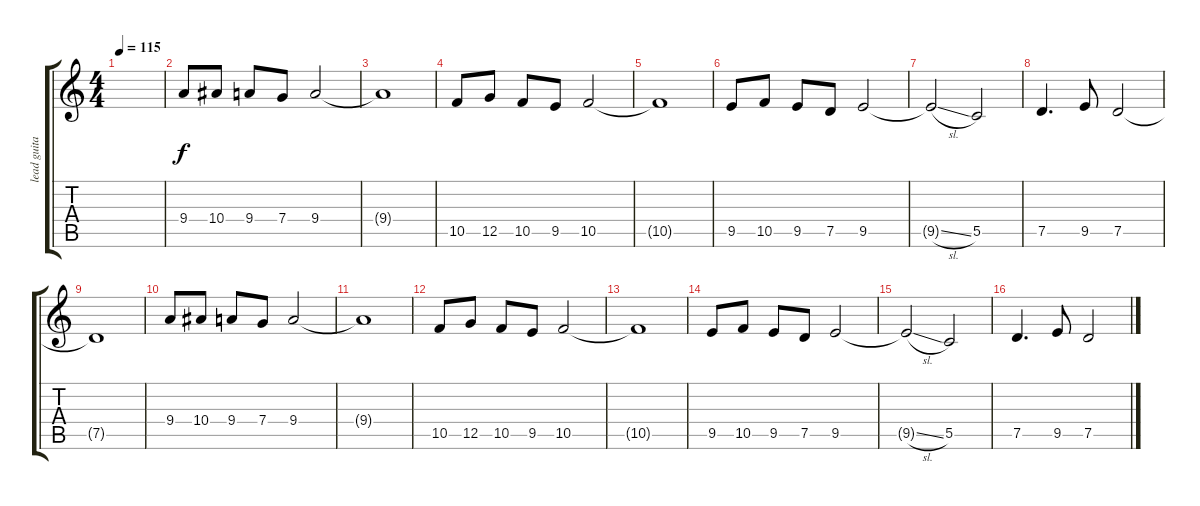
\track ("lead guitar" "lead guita") {instrument overdrivenguitar}
\staff {score tabs}
\tuning (D4 A3 F3 C3 G2 D2) {hide}
\ts (4 4)
\tempo 115
\clef g2
\ks c
|
9.4.8 10.4.8 9.4.8 7.4.8 9.4.2 |
9.4{t}.1 |
10.5.8 12.5.8 10.5.8 9.5.8 10.5.2 |
10.5{t}.1 |
9.5.8 10.5.8 9.5.8 7.5.8 9.5.2 |
9.5{sl t}.2 5.5.2 |
7.5.4{d} 9.5.8 7.5.2 |
7.5{t}.1 |
9.4.8 10.4.8 9.4.8 7.4.8 9.4.2 |
9.4{t}.1 |
10.5.8 12.5.8 10.5.8 9.5.8 10.5.2 |
10.5{t}.1 |
9.5.8 10.5.8 9.5.8 7.5.8 9.5.2 |
9.5{sl t}.2 5.5.2 |
7.5.4{d} 9.5.8 7.5.2
